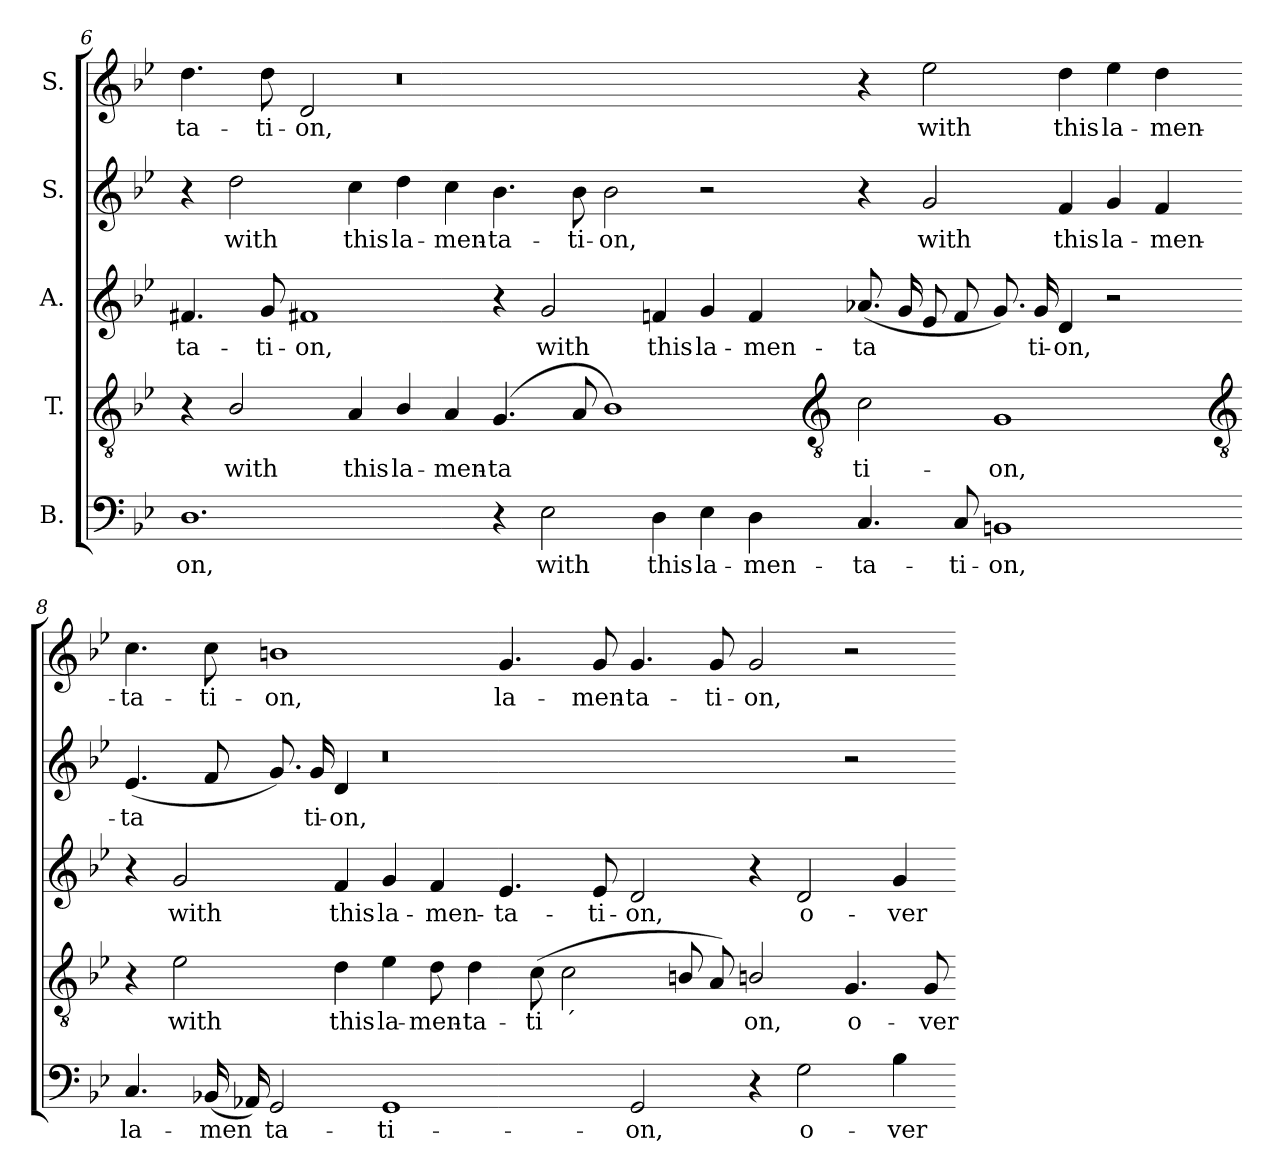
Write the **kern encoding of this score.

**kern	**text	**kern	**text	**kern	**text	**kern	**text	**kern	**text
*part5	*part5	*part4	*part4	*part3	*part3	*part2	*part2	*part1	*part1
*staff5	*staff5	*staff4	*staff4	*staff3	*staff3	*staff2	*staff2	*staff1	*staff1
*I"B.	*	*I"T.	*	*I"A.	*	*I"S.	*	*I"S.	*
!!LO:LB:g=z
*clefF4	*	*clefGv2	*	*clefG2	*	*clefG2	*	*clefG2	*
*k[b-e-]	*	*k[b-e-]	*	*k[b-e-]	*	*k[b-e-]	*	*k[b-e-]	*
*B-:	*	*B-:	*	*B-:	*	*B-:	*	*B-:	*
=6	=6	=6	=6	=6	=6	=6	=6	=6	=6
!	!LO:LY:b	!	!	!	!LO:LY:b	!	!	!	!LO:LY:b
1.D	on,	4r	.	4.f#X	-ta-	4r	.	4.dd	-ta-
!	!	!	!LO:LY:b	!	!	!	!LO:LY:b	!	!
.	.	2B-/	with	.	.	2dd	with	.	.
!	!	!	!	!	!LO:LY:b	!	!	!	!LO:LY:b
.	.	.	.	8g	-ti-	.	.	8dd	-ti-
!	!	!	!	!	!LO:LY:b	!	!	!	!LO:LY:b
.	.	.	.	1f#X	-on,	.	.	2d	-on,
!	!	!	!LO:LY:b	!	!	!	!LO:LY:b	!	!
.	.	4A/	this	.	.	4cc	this	.	.
!	!	!	!LO:LY:b	!	!	!	!LO:LY:b	!	!
.	.	4B-/	la-	.	.	4dd	la-	0r	.
!	!	!	!LO:LY:b	!	!	!	!LO:LY:b	!	!
.	.	4A	-men-	.	.	4cc	-men-	.	.
!	!	!	!LO:LY:b	!	!	!	!LO:LY:b	!	!
4r	.	(<4.G	-ta	4r	.	4.b-	-ta-	.	.
!	!LO:LY:b	!	!	!	!LO:LY:b	!	!	!	!
2E-	with	.	.	2g	with	.	.	.	.
!	!	!	!	!	!	!	!LO:LY:b	!	!
.	.	8A	.	.	.	8b-	-ti-	.	.
!	!	!	!	!	!	!	!LO:LY:b	!	!
.	.	1B-)	.	.	.	2b-	-on,	.	.
!	!LO:LY:b	!	!	!	!LO:LY:b	!	!	!	!
4D	this	.	.	4fn	this	.	.	.	.
!	!LO:LY:b	!	!	!	!LO:LY:b	!	!	!	!
4E-	la-	.	.	4g	la-	2r	.	.	.
!	!LO:LY:b	!	!	!	!LO:LY:b	!	!	!	!
4D	-men-	.	.	4f	-men-	.	.	.	.
!!LO:LB:g=z
=7-	=7-	=7-	=7-	=7-	=7-	=7-	=7-	=7-	=7-
*	*	*clefGv2	*	*	*	*	*	*	*
!	!LO:LY:b	!	!LO:LY:b	!	!LO:LY:b	!	!	!	!
4.C	-ta-	2c	ti-	(<8.a-X	-ta	4r	.	4r	.
.	.	.	.	16g	.	.	.	.	.
!	!	!	!	!	!	!	!LO:LY:b	!	!LO:LY:b
.	.	.	.	8e-	.	2g	with	2ee-	with
!	!LO:LY:b	!	!	!	!	!	!	!	!
8C	-ti-	.	.	8f	.	.	.	.	.
!	!LO:LY:b	!	!LO:LY:b	!	!	!	!	!	!
1BBn	-on,	1G	-on,	8.g)	.	.	.	.	.
!	!	!	!	!	!LO:LY:b	!	!	!	!
.	.	.	.	16g	ti-	.	.	.	.
!	!	!	!	!	!LO:LY:b	!	!LO:LY:b	!	!LO:LY:b
.	.	.	.	4d	-on,	4f	this	4dd	this
!	!	!	!	!	!	!	!LO:LY:b	!	!LO:LY:b
.	.	.	.	2r	.	4g	la-	4ee-	la-
!	!	!	!	!	!	!	!LO:LY:b	!	!LO:LY:b
.	.	.	.	.	.	4f	-men-	4dd	-men-
!!LO:LB:g=z
=8-	=8-	=8-	=8-	=8-	=8-	=8-	=8-	=8-	=8-
*	*	*clefGv2	*	*	*	*	*	*	*
!	!LO:LY:b	!	!	!	!	!	!LO:LY:b	!	!LO:LY:b
4.C	la-	4r	.	4r	.	(<4.e-	-ta	4.cc	-ta-
!	!	!	!LO:LY:b	!	!LO:LY:b	!	!	!	!
.	.	2e-	with	2g	with	.	.	.	.
!	!LO:LY:b	!	!	!	!	!	!	!	!LO:LY:b
(<16BB-	-men	.	.	.	.	8f	.	8cc	-ti-
16AA-X)	.	.	.	.	.	.	.	.	.
!	!LO:LY:b	!	!	!	!	!	!	!	!LO:LY:b
2GG	ta-	.	.	.	.	8.g)	.	1bn	-on,
!	!	!	!	!	!	!	!LO:LY:b	!	!
.	.	.	.	.	.	16g	ti-	.	.
!	!	!	!LO:LY:b	!	!LO:LY:b	!	!LO:LY:b	!	!
.	.	4d	this	4f	this	4d	-on,	.	.
!	!LO:LY:b	!	!LO:LY:b	!	!LO:LY:b	!	!	!	!
1GG	-ti-	4e-	la-	4g	la-	0r	.	.	.
!	!	!	!LO:LY:b	!	!LO:LY:b	!	!	!	!
.	.	8d	-men-	4f	-men-	.	.	.	.
!	!	!	!LO:LY:b	!	!	!	!	!	!
.	.	4d	-ta-	.	.	.	.	.	.
!	!	!	!	!	!LO:LY:b	!	!	!	!LO:LY:b
.	.	.	.	4.e-	-ta-	.	.	4.g	la-
!	!	!	!LO:LY:b	!	!	!	!	!	!
.	.	(<8c	-ti	.	.	.	.	.	.
!	!	!	!LO:LY:b	!	!	!	!	!	!
.	.	2c	´	.	.	.	.	.	.
!	!	!	!	!	!LO:LY:b	!	!	!	!LO:LY:b
.	.	.	.	8e-	-ti-	.	.	8g	-men-
!	!LO:LY:b	!	!	!	!LO:LY:b	!	!	!	!LO:LY:b
2GG	-on,	.	.	2d	-on,	.	.	4.g	-ta-
.	.	8Bn/	.	.	.	.	.	.	.
!	!	!	!	!	!	!	!	!	!LO:LY:b
.	.	8A/)	.	.	.	.	.	8g	-ti-
!	!	!	!LO:LY:b	!	!	!	!	!	!LO:LY:b
4r	.	2Bn/	on,	4r	.	.	.	2g	-on,
!	!LO:LY:b	!	!	!	!LO:LY:b	!	!	!	!
2G	o-	.	.	2d	o-	.	.	.	.
!	!	!	!LO:LY:b	!	!	!	!	!	!
.	.	4.G	o-	.	.	2r	.	2r	.
!	!LO:LY:b	!	!	!	!LO:LY:b	!	!	!	!
4B-	-ver	.	.	4g	-ver	.	.	.	.
!	!	!	!LO:LY:b	!	!	!	!	!	!
.	.	8G	-ver	.	.	.	.	.	.
=-	=-	=-	=-	=-	=-	=-	=-	=-	=-
*-	*-	*-	*-	*-	*-	*-	*-	*-	*-
